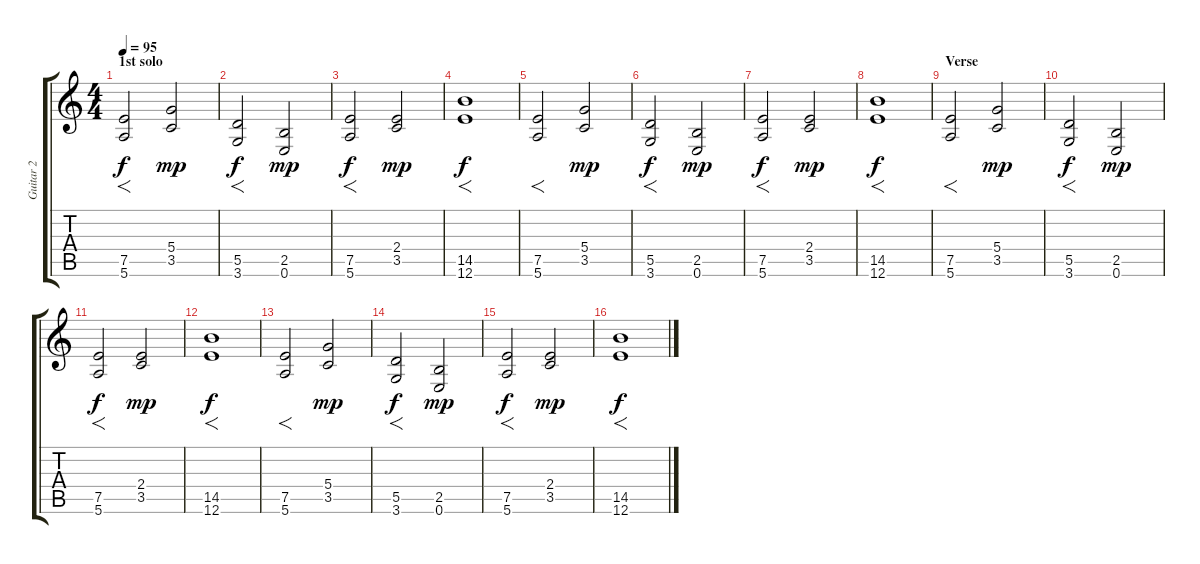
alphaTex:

\track ("Guitar 2" "Guitar 2") {instrument overdrivenguitar}
\staff {score tabs}
\tuning (E4 B3 G3 D3 A2 E2) {hide}
\ts (4 4)
\section ("" "1st solo")
\tempo 95
\clef g2
\ks c
(7.5 5.6).2{f dy f} (5.4 3.5).2{dy mp} |
(5.5 3.6).2{f dy f} (2.5 0.6).2{dy mp} |
(7.5 5.6).2{f dy f} (2.4 3.5).2{dy mp} |
(14.5 12.6).1{f dy f} |
(7.5 5.6).2{f} (5.4 3.5).2{dy mp} |
(5.5 3.6).2{f dy f} (2.5 0.6).2{dy mp} |
(7.5 5.6).2{f dy f} (2.4 3.5).2{dy mp} |
(14.5 12.6).1{f dy f} |
\section ("" "Verse")
(7.5 5.6).2{f} (5.4 3.5).2{dy mp} |
(5.5 3.6).2{f dy f} (2.5 0.6).2{dy mp} |
(7.5 5.6).2{f dy f} (2.4 3.5).2{dy mp} |
(14.5 12.6).1{f dy f} |
(7.5 5.6).2{f} (5.4 3.5).2{dy mp} |
(5.5 3.6).2{f dy f} (2.5 0.6).2{dy mp} |
(7.5 5.6).2{f dy f} (2.4 3.5).2{dy mp} |
(14.5 12.6).1{f dy f}
